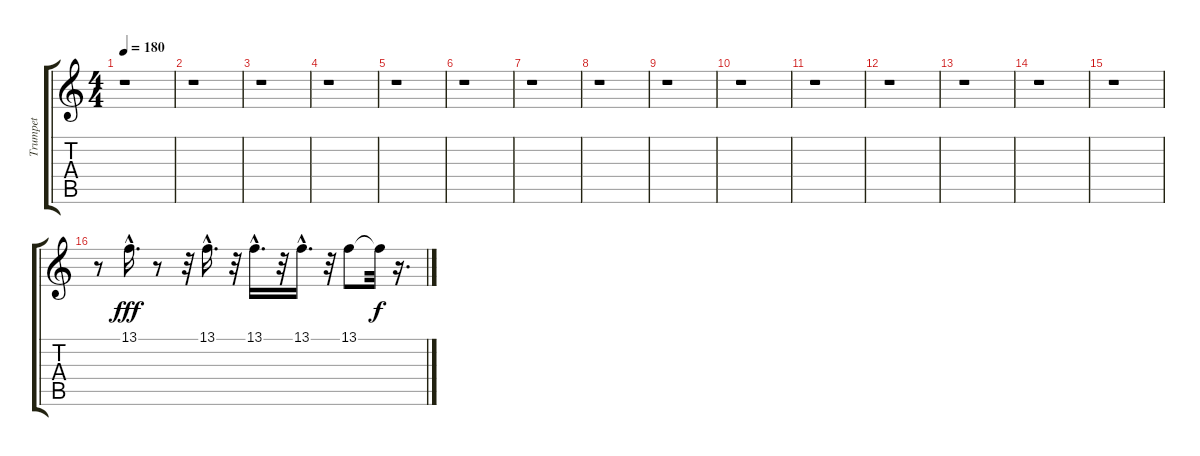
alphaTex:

\track ("Trumpet" "Trumpet") {instrument trumpet}
\staff {score tabs}
\tuning (E4 B3 G3 D3 A2 E2) {hide}
\ts (4 4)
\tempo 180
\clef g2
\ks c
r.1{dy fff} |
r.1 |
r.1 |
r.1 |
r.1 |
r.1 |
r.1 |
r.1 |
r.1 |
r.1 |
r.1 |
r.1 |
r.1 |
r.1 |
r.1 |
r.8 13.1{hac}.16{d} r.8 r.32 13.1{hac}.16{d} r.32 13.1{hac}.16{d} r.32 13.1{hac}.16{d} r.32 13.1.8 13.1{t}.32{dy f} r.16{d}
